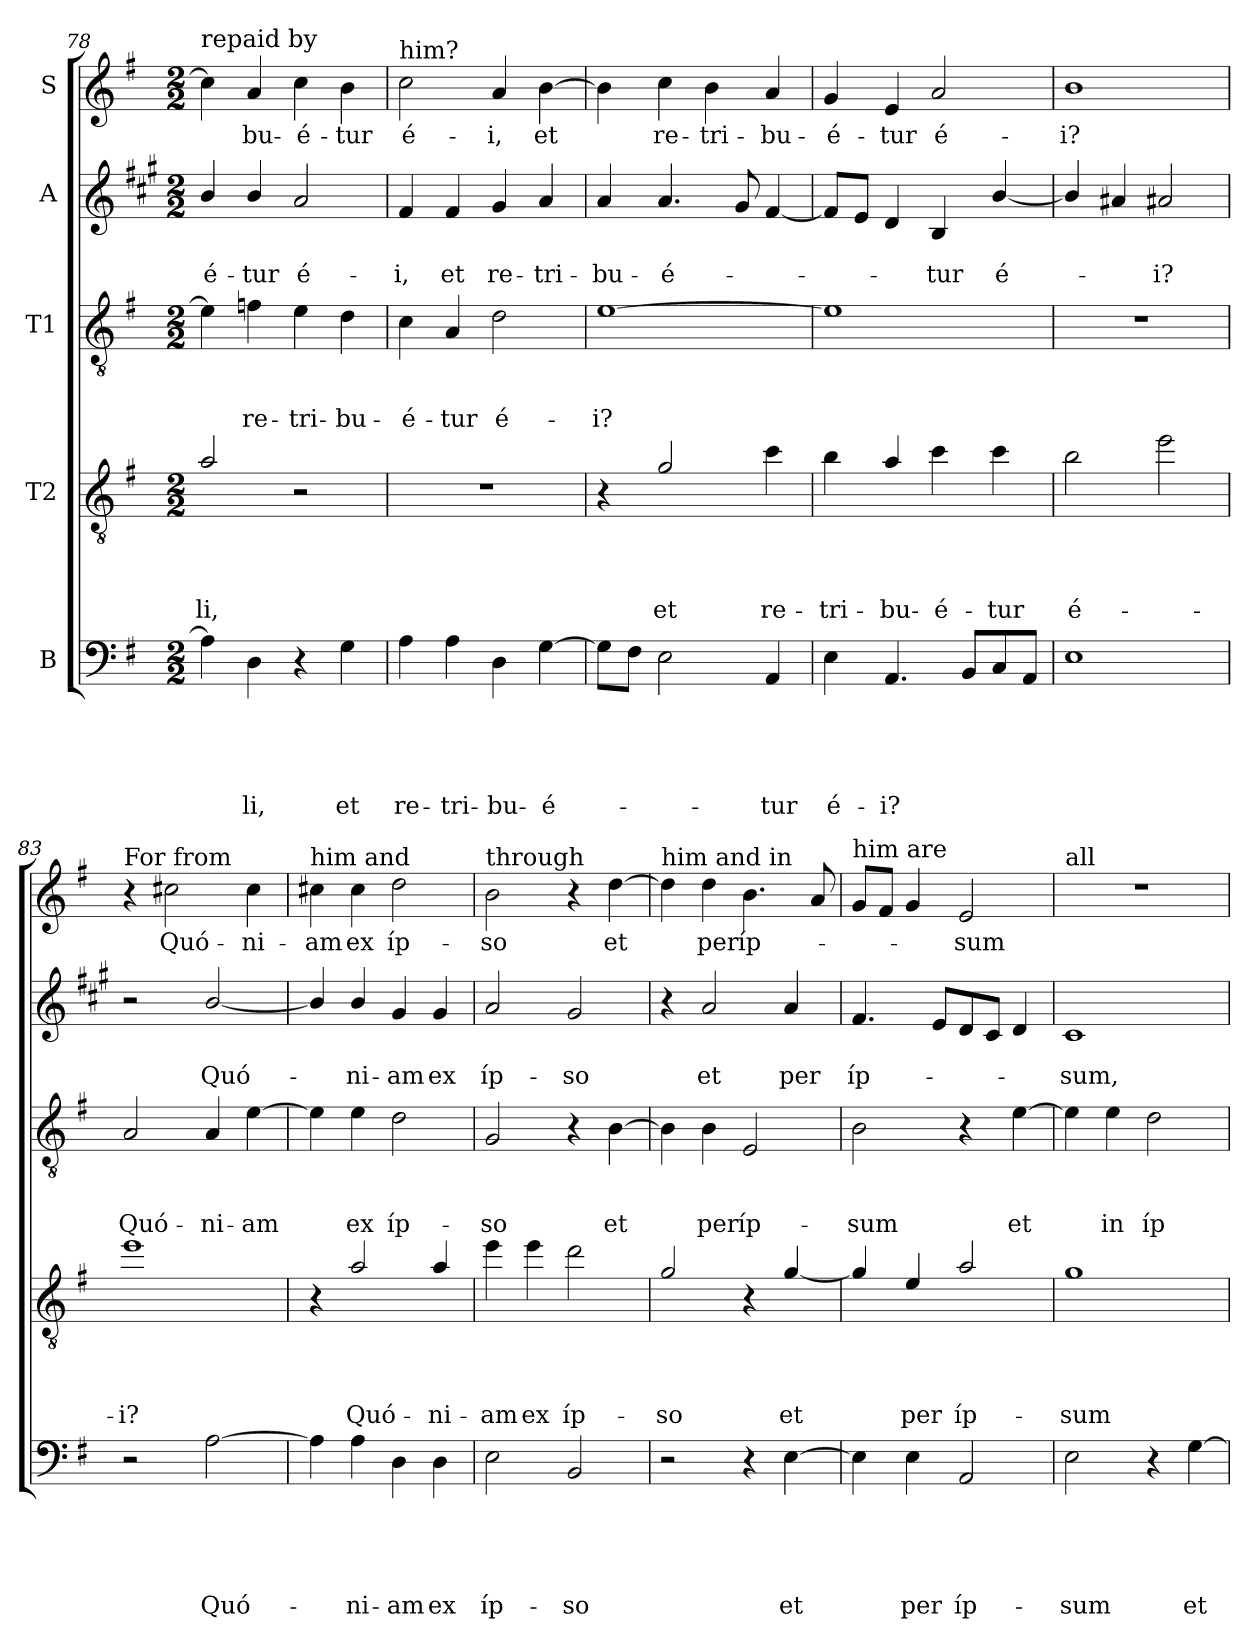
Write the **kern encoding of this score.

**kern	**text	**text	**text	**text	**text	**kern	**text	**text	**text	**text	**kern	**text	**text	**text	**kern	**text	**text	**kern	**text
*part5	*part5	*part5	*part5	*part5	*part5	*part4	*part4	*part4	*part4	*part4	*part3	*part3	*part3	*part3	*part2	*part2	*part2	*part1	*part1
*staff5	*staff5	*staff5	*staff5	*staff5	*staff5	*staff4	*staff4	*staff4	*staff4	*staff4	*staff3	*staff3	*staff3	*staff3	*staff2	*staff2	*staff2	*staff1	*staff1
*I"B	*	*	*	*	*	*I"T2	*	*	*	*	*I"T1	*	*	*	*I"A	*	*	*I"S	*
*clefF4	*	*	*	*	*	*clefGv2	*	*	*	*	*clefGv2	*	*	*	*clefG2	*	*	*clefG2	*
*	*	*	*	*	*	*ITrd8c14	*	*	*	*	*	*	*	*	*ITrd1c2	*	*	*	*
*k[f#]	*	*	*	*	*	*k[f#]	*	*	*	*	*k[f#]	*	*	*	*k[f#]	*	*	*k[f#]	*
*G:	*	*	*	*	*	*G:	*	*	*	*	*G:	*	*	*	*G:	*	*	*G:	*
*M2/2	*	*	*	*	*	*M2/2	*	*	*	*	*M2/2	*	*	*	*M2/2	*	*	*M2/2	*
=78	=78	=78	=78	=78	=78	=78	=78	=78	=78	=78	=78	=78	=78	=78	=78	=78	=78	=78	=78
!	!	!	!	!	!	!	!	!	!	!	!	!	!	!	!	!	!	!LO:TX:a:t=repaid by	!
!	!	!	!	!	!	!	!	!	!	!LO:LY:b	!	!	!	!	!	!	!LO:LY:b	!	!
4A\]	.	.	.	.	.	2A/	.	.	.	-li,	4e\]	.	.	.	4a/	.	-é-	4cc\]	.
!	!	!	!	!	!LO:LY:b	!	!	!	!	!	!	!	!	!LO:LY:b	!	!	!LO:LY:b	!	!LO:LY:b
4D\	.	.	.	.	-li,	.	.	.	.	.	4fn\	.	.	re-	4a/	.	-tur	4a/	-bu-
!	!	!	!	!	!	!	!	!	!	!	!	!	!	!LO:LY:b	!	!	!LO:LY:b	!	!LO:LY:b
4r	.	.	.	.	.	2r	.	.	.	.	4e\	.	.	-tri-	2g/	.	é-	4cc\	-é-
!	!	!	!	!	!LO:LY:b	!	!	!	!	!	!	!	!	!LO:LY:b	!	!	!	!	!LO:LY:b
4G\	.	.	.	.	et	.	.	.	.	.	4d\	.	.	-bu-	.	.	.	4b\	-tur
=79	=79	=79	=79	=79	=79	=79	=79	=79	=79	=79	=79	=79	=79	=79	=79	=79	=79	=79	=79
!	!	!	!	!	!	!	!	!	!	!	!	!	!	!	!	!	!	!LO:TX:a:t=him?	!
!	!	!	!	!	!LO:LY:b	!	!	!	!	!	!	!	!	!LO:LY:b	!	!	!LO:LY:b	!	!LO:LY:b
4A\	.	.	.	.	re-	1r	.	.	.	.	4c\	.	.	-é-	4e/	.	-i,	2cc\	é-
!	!	!	!	!	!LO:LY:b	!	!	!	!	!	!	!	!	!LO:LY:b	!	!	!LO:LY:b	!	!
4A\	.	.	.	.	-tri-	.	.	.	.	.	4A/	.	.	-tur	4e/	.	et	.	.
!	!	!	!	!	!LO:LY:b	!	!	!	!	!	!	!	!	!LO:LY:b	!	!	!LO:LY:b	!	!LO:LY:b
4D\	.	.	.	.	-bu-	.	.	.	.	.	2d\	.	.	é-	4f#/	.	re-	4a/	-i,
!	!	!	!	!	!LO:LY:b	!	!	!	!	!	!	!	!	!	!	!	!LO:LY:b	!	!LO:LY:b
[4G\	.	.	.	.	-é-	.	.	.	.	.	.	.	.	.	4g/	.	-tri-	[4b\	et
=80	=80	=80	=80	=80	=80	=80	=80	=80	=80	=80	=80	=80	=80	=80	=80	=80	=80	=80	=80
!	!	!	!	!	!	!	!	!	!	!	!	!	!	!LO:LY:b	!	!	!LO:LY:b	!	!
8G\L]	.	.	.	.	.	4r	.	.	.	.	[1e	.	.	-i?	4g/	.	-bu-	4b\]	.
8F#\J	.	.	.	.	.	.	.	.	.	.	.	.	.	.	.	.	.	.	.
!	!	!	!	!	!	!	!	!	!	!LO:LY:b	!	!	!	!	!	!	!LO:LY:b	!	!LO:LY:b
2E\	.	.	.	.	.	2G/	.	.	.	et	.	.	.	.	4.g/	.	-é-	4cc\	re-
!	!	!	!	!	!	!	!	!	!	!	!	!	!	!	!	!	!	!	!LO:LY:b
.	.	.	.	.	.	.	.	.	.	.	.	.	.	.	.	.	.	4b\	-tri-
.	.	.	.	.	.	.	.	.	.	.	.	.	.	.	8f#/	.	.	.	.
!	!	!	!	!	!LO:LY:b	!	!	!	!	!LO:LY:b	!	!	!	!	!	!	!	!	!LO:LY:b
4AA/	.	.	.	.	-tur	4c\	.	.	.	re-	.	.	.	.	[4e/	.	.	4a/	-bu-
!!LO:PB:g=z
=81	=81	=81	=81	=81	=81	=81	=81	=81	=81	=81	=81	=81	=81	=81	=81	=81	=81	=81	=81
!	!	!	!	!	!LO:LY:b	!	!	!	!	!LO:LY:b	!	!	!	!	!	!	!	!	!LO:LY:b
4E\	.	.	.	.	é-	4B\	.	.	.	-tri-	1e]	.	.	.	8e/L]	.	.	4g/	-é-
.	.	.	.	.	.	.	.	.	.	.	.	.	.	.	8d/J	.	.	.	.
!	!	!	!	!	!LO:LY:b	!	!	!	!	!LO:LY:b	!	!	!	!	!	!	!	!	!LO:LY:b
4.AA/	.	.	.	.	-i?	4A/	.	.	.	-bu-	.	.	.	.	4c/	.	.	4e/	-tur
!	!	!	!	!	!	!	!	!	!	!LO:LY:b	!	!	!	!	!	!	!LO:LY:b	!	!LO:LY:b
.	.	.	.	.	.	4c\	.	.	.	-é-	.	.	.	.	4A/	.	-tur	2a/	é-
8BB/L	.	.	.	.	.	.	.	.	.	.	.	.	.	.	.	.	.	.	.
!	!	!	!	!	!	!	!	!	!	!LO:LY:b	!	!	!	!	!	!	!LO:LY:b	!	!
8C/	.	.	.	.	.	4c\	.	.	.	-tur	.	.	.	.	[4a/	.	é-	.	.
8AA/J	.	.	.	.	.	.	.	.	.	.	.	.	.	.	.	.	.	.	.
=82	=82	=82	=82	=82	=82	=82	=82	=82	=82	=82	=82	=82	=82	=82	=82	=82	=82	=82	=82
!	!	!	!	!	!	!	!	!	!	!LO:LY:b	!	!	!	!	!	!	!	!	!LO:LY:b
1E	.	.	.	.	.	2B\	.	.	.	é-	1r	.	.	.	4a/]	.	.	1b	-i?
.	.	.	.	.	.	.	.	.	.	.	.	.	.	.	4g#/	.	.	.	.
!	!	!	!	!	!	!	!	!	!	!	!	!	!	!	!	!	!LO:LY:b	!	!
.	.	.	.	.	.	2e\	.	.	.	.	.	.	.	.	2g#X/	.	-i?	.	.
=83	=83	=83	=83	=83	=83	=83	=83	=83	=83	=83	=83	=83	=83	=83	=83	=83	=83	=83	=83
!	!	!	!	!	!	!	!	!	!	!	!	!	!	!	!	!	!	!LO:TX:a:t=For from	!
!	!	!	!	!	!	!	!	!	!	!LO:LY:b	!	!	!	!LO:LY:b	!	!	!	!	!
2r	.	.	.	.	.	1e	.	.	.	-i?	2A/	.	.	Quó-	2r	.	.	4r	.
!	!	!	!	!	!	!	!	!	!	!	!	!	!	!	!	!	!	!	!LO:LY:b
.	.	.	.	.	.	.	.	.	.	.	.	.	.	.	.	.	.	2cc#X\	Quó-
!	!	!	!	!	!LO:LY:b	!	!	!	!	!	!	!	!	!LO:LY:b	!	!	!LO:LY:b	!	!
[2A\	.	.	.	.	Quó-	.	.	.	.	.	4A/	.	.	-ni-	[2a/	.	Quó-	.	.
!	!	!	!	!	!	!	!	!	!	!	!	!	!	!LO:LY:b	!	!	!	!	!LO:LY:b
.	.	.	.	.	.	.	.	.	.	.	[4e\	.	.	-am	.	.	.	4cc#\	-ni-
=84	=84	=84	=84	=84	=84	=84	=84	=84	=84	=84	=84	=84	=84	=84	=84	=84	=84	=84	=84
!	!	!	!	!	!	!	!	!	!	!	!	!	!	!	!	!	!	!LO:TX:a:t=him and	!
!	!	!	!	!	!	!	!	!	!	!	!	!	!	!	!	!	!	!	!LO:LY:b
4A\]	.	.	.	.	.	4r	.	.	.	.	4e\]	.	.	.	4a/]	.	.	4cc#\	-am
!	!	!	!	!	!LO:LY:b	!	!	!	!	!LO:LY:b	!	!	!	!LO:LY:b	!	!	!LO:LY:b	!	!LO:LY:b
4A\	.	.	.	.	-ni-	2A/	.	.	.	Quó-	4e\	.	.	ex	4a/	.	-ni-	4cc#\	ex
!	!	!	!	!	!LO:LY:b	!	!	!	!	!	!	!	!	!LO:LY:b	!	!	!LO:LY:b	!	!LO:LY:b
4D\	.	.	.	.	-am	.	.	.	.	.	2d\	.	.	íp-	4f#/	.	-am	2dd\	íp-
!	!	!	!	!	!LO:LY:b	!	!	!	!	!LO:LY:b	!	!	!	!	!	!	!LO:LY:b	!	!
4D\	.	.	.	.	ex	4A/	.	.	.	-ni-	.	.	.	.	4f#/	.	ex	.	.
=85	=85	=85	=85	=85	=85	=85	=85	=85	=85	=85	=85	=85	=85	=85	=85	=85	=85	=85	=85
!	!	!	!	!	!	!	!	!	!	!	!	!	!	!	!	!	!	!LO:TX:a:t=through	!
!	!	!	!	!	!LO:LY:b	!	!	!	!	!LO:LY:b	!	!	!	!LO:LY:b	!	!	!LO:LY:b	!	!LO:LY:b
2E\	.	.	.	.	íp-	4e\	.	.	.	-am	2G/	.	.	-so	2g/	.	íp-	2b\	-so
!	!	!	!	!	!	!	!	!	!	!LO:LY:b	!	!	!	!	!	!	!	!	!
.	.	.	.	.	.	4e\	.	.	.	ex	.	.	.	.	.	.	.	.	.
!	!	!	!	!	!LO:LY:b	!	!	!	!	!LO:LY:b	!	!	!	!	!	!	!LO:LY:b	!	!
2BB/	.	.	.	.	-so	2d\	.	.	.	íp-	4r	.	.	.	2f#/	.	-so	4r	.
!	!	!	!	!	!	!	!	!	!	!	!	!	!	!LO:LY:b	!	!	!	!	!LO:LY:b
.	.	.	.	.	.	.	.	.	.	.	[4B\	.	.	et	.	.	.	[4dd\	et
=86	=86	=86	=86	=86	=86	=86	=86	=86	=86	=86	=86	=86	=86	=86	=86	=86	=86	=86	=86
!	!	!	!	!	!	!	!	!	!	!	!	!	!	!	!	!	!	!LO:TX:a:t=him and in	!
!	!	!	!	!	!	!	!	!	!	!LO:LY:b	!	!	!	!	!	!	!	!	!
2r	.	.	.	.	.	2G/	.	.	.	-so	4B\]	.	.	.	4r	.	.	4dd\]	.
!	!	!	!	!	!	!	!	!	!	!	!	!	!	!LO:LY:b	!	!	!LO:LY:b	!	!LO:LY:b
.	.	.	.	.	.	.	.	.	.	.	4B\	.	.	per	2g/	.	et	4dd\	per
!	!	!	!	!	!	!	!	!	!	!	!	!	!	!LO:LY:b	!	!	!	!	!LO:LY:b
4r	.	.	.	.	.	4r	.	.	.	.	2E/	.	.	íp-	.	.	.	4.b\	íp-
!	!	!	!	!	!LO:LY:b	!	!	!	!	!LO:LY:b	!	!	!	!	!	!	!LO:LY:b	!	!
[4E\	.	.	.	.	et	[4G/	.	.	.	et	.	.	.	.	4g/	.	per	.	.
.	.	.	.	.	.	.	.	.	.	.	.	.	.	.	.	.	.	8a/	.
!!LO:LB:g=z
=87	=87	=87	=87	=87	=87	=87	=87	=87	=87	=87	=87	=87	=87	=87	=87	=87	=87	=87	=87
!	!	!	!	!	!	!	!	!	!	!	!	!	!	!	!	!	!	!LO:TX:a:t=him are	!
!	!	!	!	!	!	!	!	!	!	!	!	!	!	!LO:LY:b	!	!	!LO:LY:b	!	!
4E\]	.	.	.	.	.	4G/]	.	.	.	.	2B\	.	.	-sum	4.e/	.	íp-	8g/L	.
.	.	.	.	.	.	.	.	.	.	.	.	.	.	.	.	.	.	8f#/J	.
!	!	!	!	!	!LO:LY:b	!	!	!	!	!LO:LY:b	!	!	!	!	!	!	!	!	!
4E\	.	.	.	.	per	4E/	.	.	.	per	.	.	.	.	.	.	.	4g/	.
.	.	.	.	.	.	.	.	.	.	.	.	.	.	.	8d/L	.	.	.	.
!	!	!	!	!	!LO:LY:b	!	!	!	!	!LO:LY:b	!	!	!	!	!	!	!	!	!LO:LY:b
2AA/	.	.	.	.	íp-	2A/	.	.	.	íp-	4r	.	.	.	8c/	.	.	2e/	-sum
.	.	.	.	.	.	.	.	.	.	.	.	.	.	.	8B/J	.	.	.	.
!	!	!	!	!	!	!	!	!	!	!	!	!	!	!LO:LY:b	!	!	!	!	!
.	.	.	.	.	.	.	.	.	.	.	[4e\	.	.	et	4c/	.	.	.	.
=88	=88	=88	=88	=88	=88	=88	=88	=88	=88	=88	=88	=88	=88	=88	=88	=88	=88	=88	=88
!	!	!	!	!	!	!	!	!	!	!	!	!	!	!	!	!	!	!LO:TX:a:t=all	!
!	!	!	!	!	!LO:LY:b	!	!	!	!	!LO:LY:b	!	!	!	!	!	!	!LO:LY:b	!	!
2E\	.	.	.	.	-sum	1G	.	.	.	-sum	4e\]	.	.	.	1B	.	-sum,	1r	.
!	!	!	!	!	!	!	!	!	!	!	!	!	!	!LO:LY:b	!	!	!	!	!
.	.	.	.	.	.	.	.	.	.	.	4e\	.	.	in	.	.	.	.	.
!	!	!	!	!	!	!	!	!	!	!	!	!	!	!LO:LY:b	!	!	!	!	!
4r	.	.	.	.	.	.	.	.	.	.	2d\	.	.	íp-	.	.	.	.	.
!	!	!	!	!	!LO:LY:b	!	!	!	!	!	!	!	!	!	!	!	!	!	!
[4G\	.	.	.	.	et	.	.	.	.	.	.	.	.	.	.	.	.	.	.
=	=	=	=	=	=	=	=	=	=	=	=	=	=	=	=	=	=	=	=
*-	*-	*-	*-	*-	*-	*-	*-	*-	*-	*-	*-	*-	*-	*-	*-	*-	*-	*-	*-
